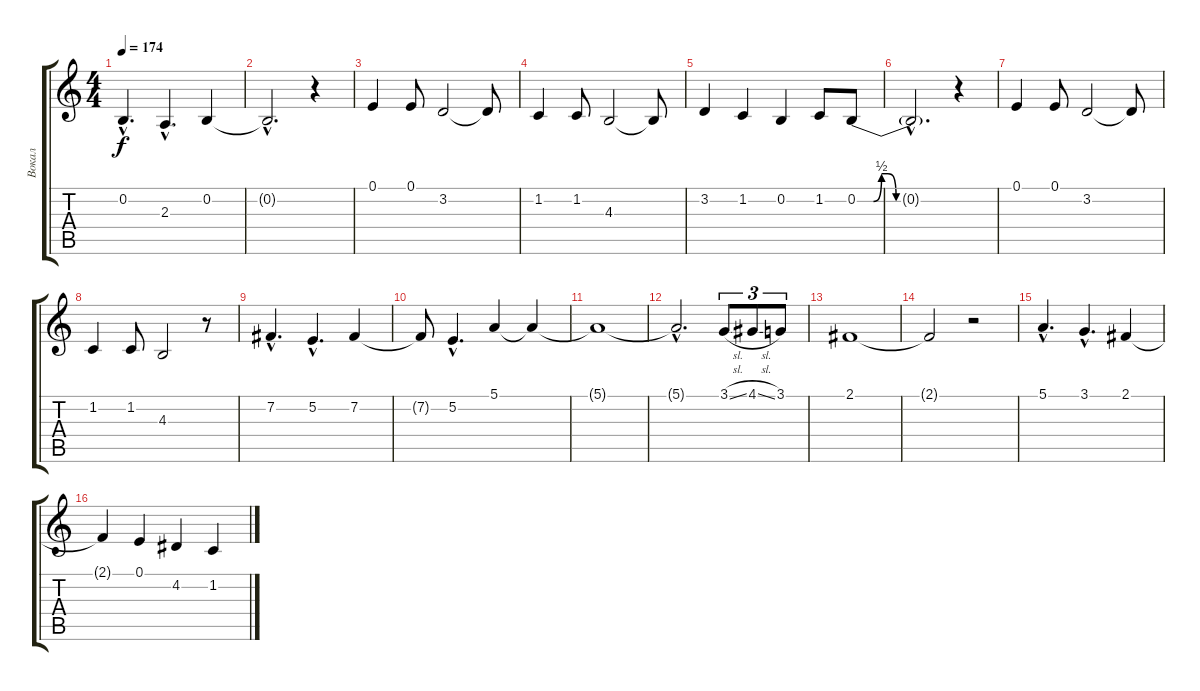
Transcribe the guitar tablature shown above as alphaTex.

\track ("Вокал" "Вокал") {instrument lead6voice}
\staff {score tabs}
\tuning (E4 B3 G3 D3 A2 E2) {hide}
\ts (4 4)
\tempo 174
\clef g2
\ks c
0.2{hac}.4{d dy f} 2.3{hac}.4{d} 0.2.4 |
0.2{hac t}.2{d} r.4 |
0.1.4 0.1.8 3.2.2 3.2{t}.8 |
1.2.4 1.2.8 4.3.2 4.3{t}.8 |
3.2.4 1.2.4 0.2.4 1.2.8 0.2{be (custom 0 0 10 0 15 2 19 2 24 0 31 0 60 0)}.8 |
0.2{hac t}.2{d} r.4 |
0.1.4 0.1.8 3.2.2 3.2{t}.8 |
1.2.4 1.2.8 4.3.2 r.8 |
7.2{hac}.4{d} 5.2{hac}.4{d} 7.2.4 |
7.2{t}.8 5.2{hac}.4{d} 5.1.4 5.1{t}.4 |
5.1{t}.1 |
5.1{hac t}.2{d} 3.1{sl}.8{tu (3 2)} 4.1{sl}.8{tu (3 2)} 3.1.8{tu (3 2)} |
2.1.1 |
2.1{t}.2 r.2 |
5.1{hac}.4{d} 3.1{hac}.4{d} 2.1.4 |
2.1{t}.4 0.1.4 4.2.4 1.2.4
